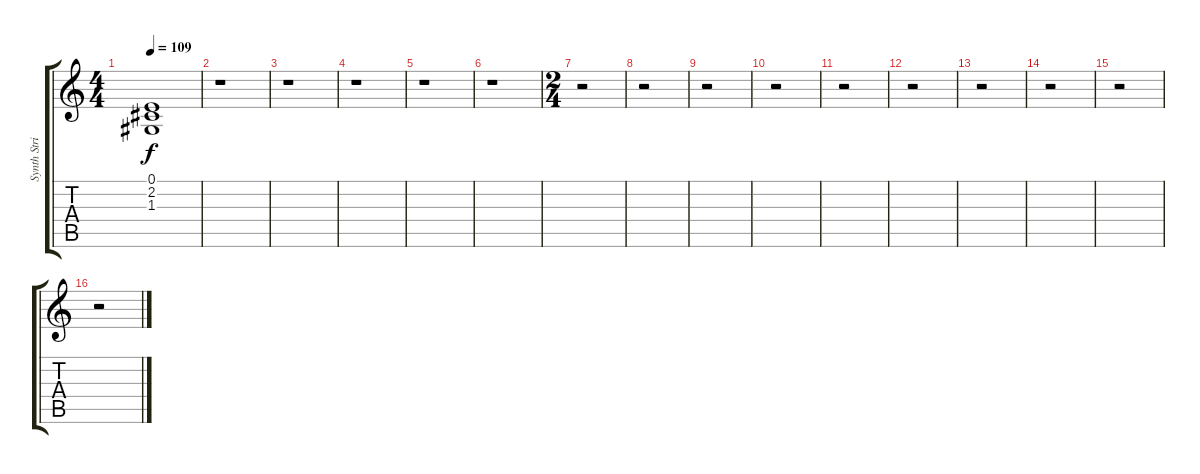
\track ("Synth Strings 2" "Synth Stri") {instrument synthstrings2}
\staff {score tabs}
\tuning (E4 B3 G3 D3 A2 E2) {hide}
\ts (4 4)
\tempo 109
\clef g2
\ks c
(0.1{t} 2.2{t} 1.3{t}).1{dy f} |
r.1 |
r.1 |
r.1 |
r.1 |
r.1 |
\ts (2 4)
r.2 |
r.2 |
r.2 |
r.2 |
r.2 |
r.2 |
r.2 |
r.2 |
r.2 |
r.2
